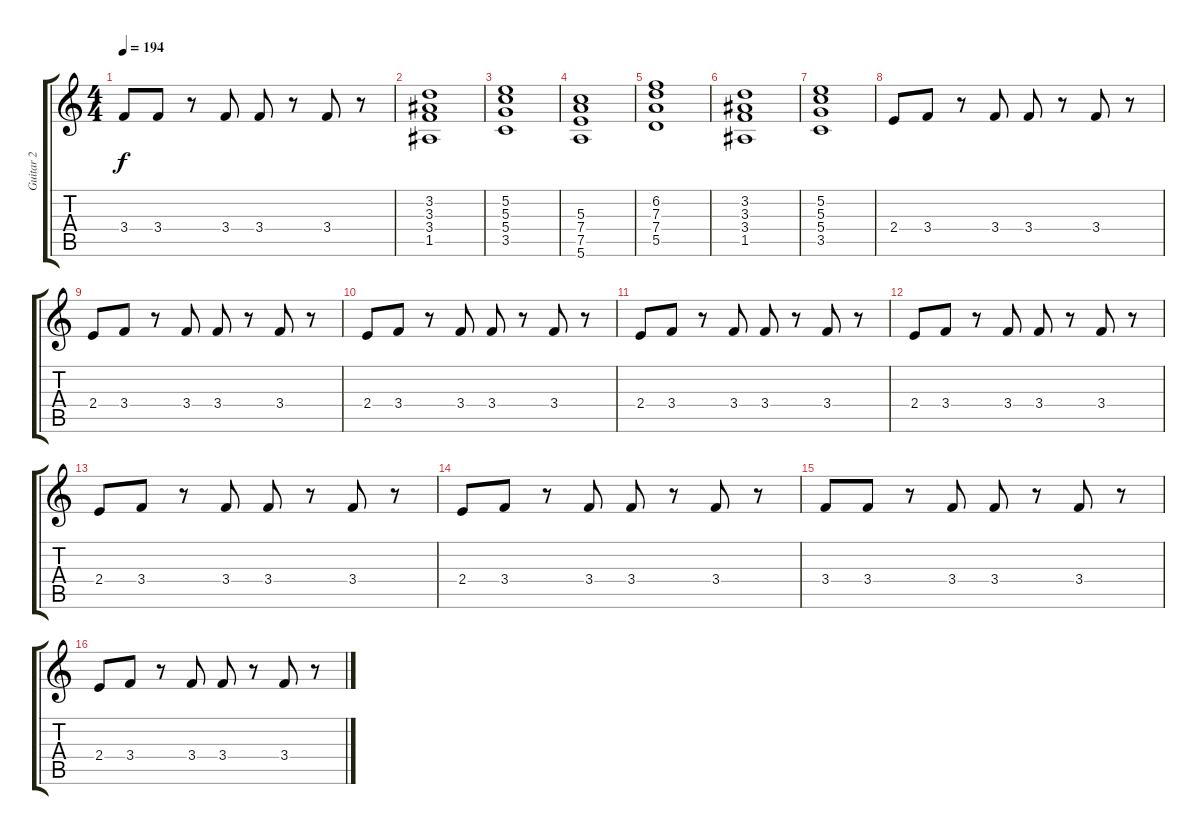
\track ("Guitar 2" "Guitar 2") {instrument electricguitarclean}
\staff {score tabs}
\tuning (E4 B3 G3 D3 A2 E2) {hide}
\ts (4 4)
\tempo 194
\clef g2
\ks c
3.4.8{dy f} 3.4.8 r.8 3.4.8 3.4.8 r.8 3.4.8 r.8 |
(3.2 3.3 3.4 1.5).1 |
(5.2 5.3 5.4 3.5).1 |
(5.3 7.4 7.5 5.6).1 |
(6.2 7.3 7.4 5.5).1 |
(3.2 3.3 3.4 1.5).1 |
(5.2 5.3 5.4 3.5).1 |
2.4.8 3.4.8 r.8 3.4.8 3.4.8 r.8 3.4.8 r.8 |
2.4.8 3.4.8 r.8 3.4.8 3.4.8 r.8 3.4.8 r.8 |
2.4.8 3.4.8 r.8 3.4.8 3.4.8 r.8 3.4.8 r.8 |
2.4.8 3.4.8 r.8 3.4.8 3.4.8 r.8 3.4.8 r.8 |
2.4.8 3.4.8 r.8 3.4.8 3.4.8 r.8 3.4.8 r.8 |
2.4.8 3.4.8 r.8 3.4.8 3.4.8 r.8 3.4.8 r.8 |
2.4.8 3.4.8 r.8 3.4.8 3.4.8 r.8 3.4.8 r.8 |
3.4.8 3.4.8 r.8 3.4.8 3.4.8 r.8 3.4.8 r.8 |
2.4.8 3.4.8 r.8 3.4.8 3.4.8 r.8 3.4.8 r.8
